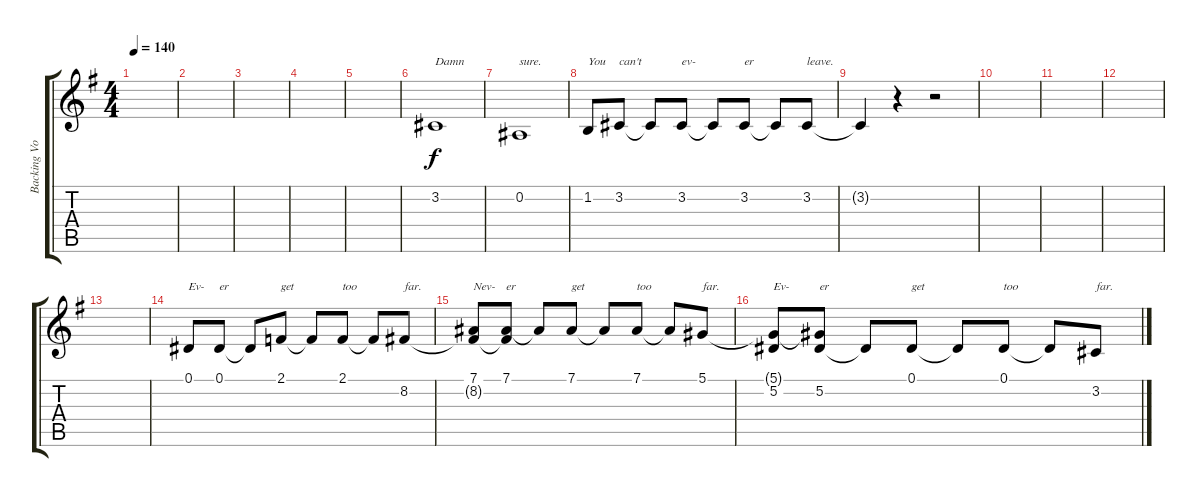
\track ("Backing Vocals - Fred Mascherino" "Backing Vo") {instrument altosax}
\staff {score tabs}
\tuning (Eb4 Bb3 Gb3 Db3 Ab2 Eb2) {hide}
\ts (4 4)
\tempo 140
\clef g2
\ks g
|
|
|
|
|
3.2.1{txt "Damn"} |
0.2.1{txt "sure."} |
1.2.8{txt "You"} 3.2.8{txt "can't"} 3.2{t}.8 3.2.8{txt "ev-"} 3.2{t}.8 3.2.8{txt "er"} 3.2{t}.8 3.2.8{txt "leave."} |
3.2{t}.4 r.4 r.2 |
|
|
|
|
0.1.8{txt "Ev-"} 0.1.8{txt "er"} 0.1{t}.8 2.1.8{txt "get"} 2.1{t}.8 2.1.8{txt "too"} 2.1{t}.8 8.2.8{txt "far."} |
(7.1 8.2{t}).8{txt "Nev-"} (7.1 8.2{t}).8{txt "er"} 7.1{t}.8 7.1.8{txt "get"} 7.1{t}.8 7.1.8{txt "too"} 7.1{t}.8 5.1.8{txt "far."} |
(5.1{t} 5.2).8{txt "Ev-"} (5.1{t} 5.2).8{txt "er"} 5.2{t}.8 0.1.8{txt "get"} 0.1{t}.8 0.1.8{txt "too"} 0.1{t}.8 3.2.8{txt "far."}
